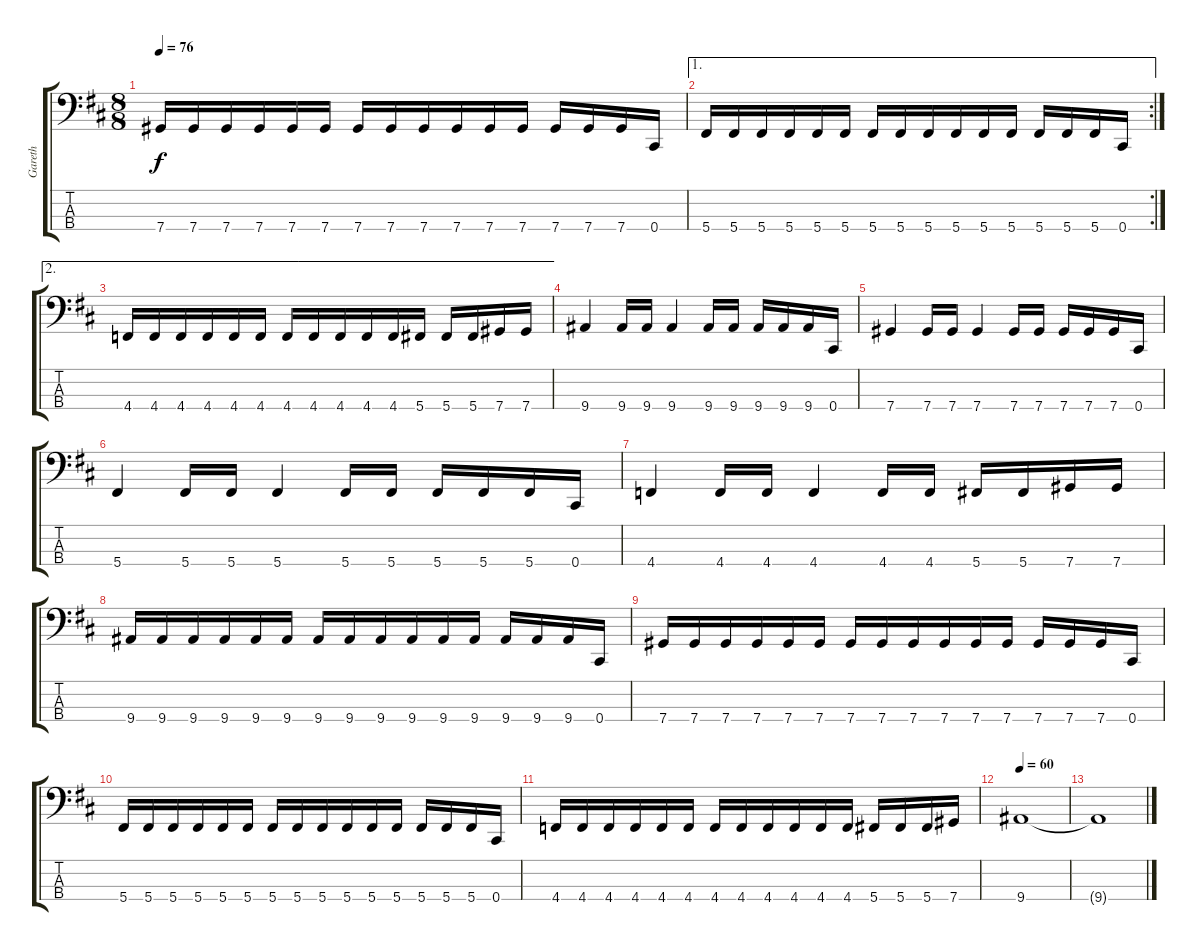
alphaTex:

\track ("Gareth" "Gareth") {instrument electricbasspick}
\staff {score tabs}
\tuning (Gb2 Db2 Ab1 Db1) {hide}
\ts (8 8)
\tempo 76
\clef f4
\ks d
7.4.16{dy f} 7.4.16 7.4.16 7.4.16 7.4.16 7.4.16 7.4.16 7.4.16 7.4.16 7.4.16 7.4.16 7.4.16 7.4.16 7.4.16 7.4.16 0.4.16 |
\ae 1
\rc 2
5.4.16 5.4.16 5.4.16 5.4.16 5.4.16 5.4.16 5.4.16 5.4.16 5.4.16 5.4.16 5.4.16 5.4.16 5.4.16 5.4.16 5.4.16 0.4.16 |
\ae 2
4.4.16 4.4.16 4.4.16 4.4.16 4.4.16 4.4.16 4.4.16 4.4.16 4.4.16 4.4.16 4.4.16 5.4.16 5.4.16 5.4.16 7.4.16 7.4.16 |
9.4.4 9.4.16 9.4.16 9.4.4 9.4.16 9.4.16 9.4.16 9.4.16 9.4.16 0.4.16 |
7.4.4 7.4.16 7.4.16 7.4.4 7.4.16 7.4.16 7.4.16 7.4.16 7.4.16 0.4.16 |
5.4.4 5.4.16 5.4.16 5.4.4 5.4.16 5.4.16 5.4.16 5.4.16 5.4.16 0.4.16 |
4.4.4 4.4.16 4.4.16 4.4.4 4.4.16 4.4.16 5.4.16 5.4.16 7.4.16 7.4.16 |
9.4.16 9.4.16 9.4.16 9.4.16 9.4.16 9.4.16 9.4.16 9.4.16 9.4.16 9.4.16 9.4.16 9.4.16 9.4.16 9.4.16 9.4.16 0.4.16 |
7.4.16 7.4.16 7.4.16 7.4.16 7.4.16 7.4.16 7.4.16 7.4.16 7.4.16 7.4.16 7.4.16 7.4.16 7.4.16 7.4.16 7.4.16 0.4.16 |
5.4.16 5.4.16 5.4.16 5.4.16 5.4.16 5.4.16 5.4.16 5.4.16 5.4.16 5.4.16 5.4.16 5.4.16 5.4.16 5.4.16 5.4.16 0.4.16 |
4.4.16 4.4.16 4.4.16 4.4.16 4.4.16 4.4.16 4.4.16 4.4.16 4.4.16 4.4.16 4.4.16 4.4.16 5.4.16 5.4.16 5.4.16 7.4.16 |
\tempo 60
9.4.1 |
9.4{t}.1
